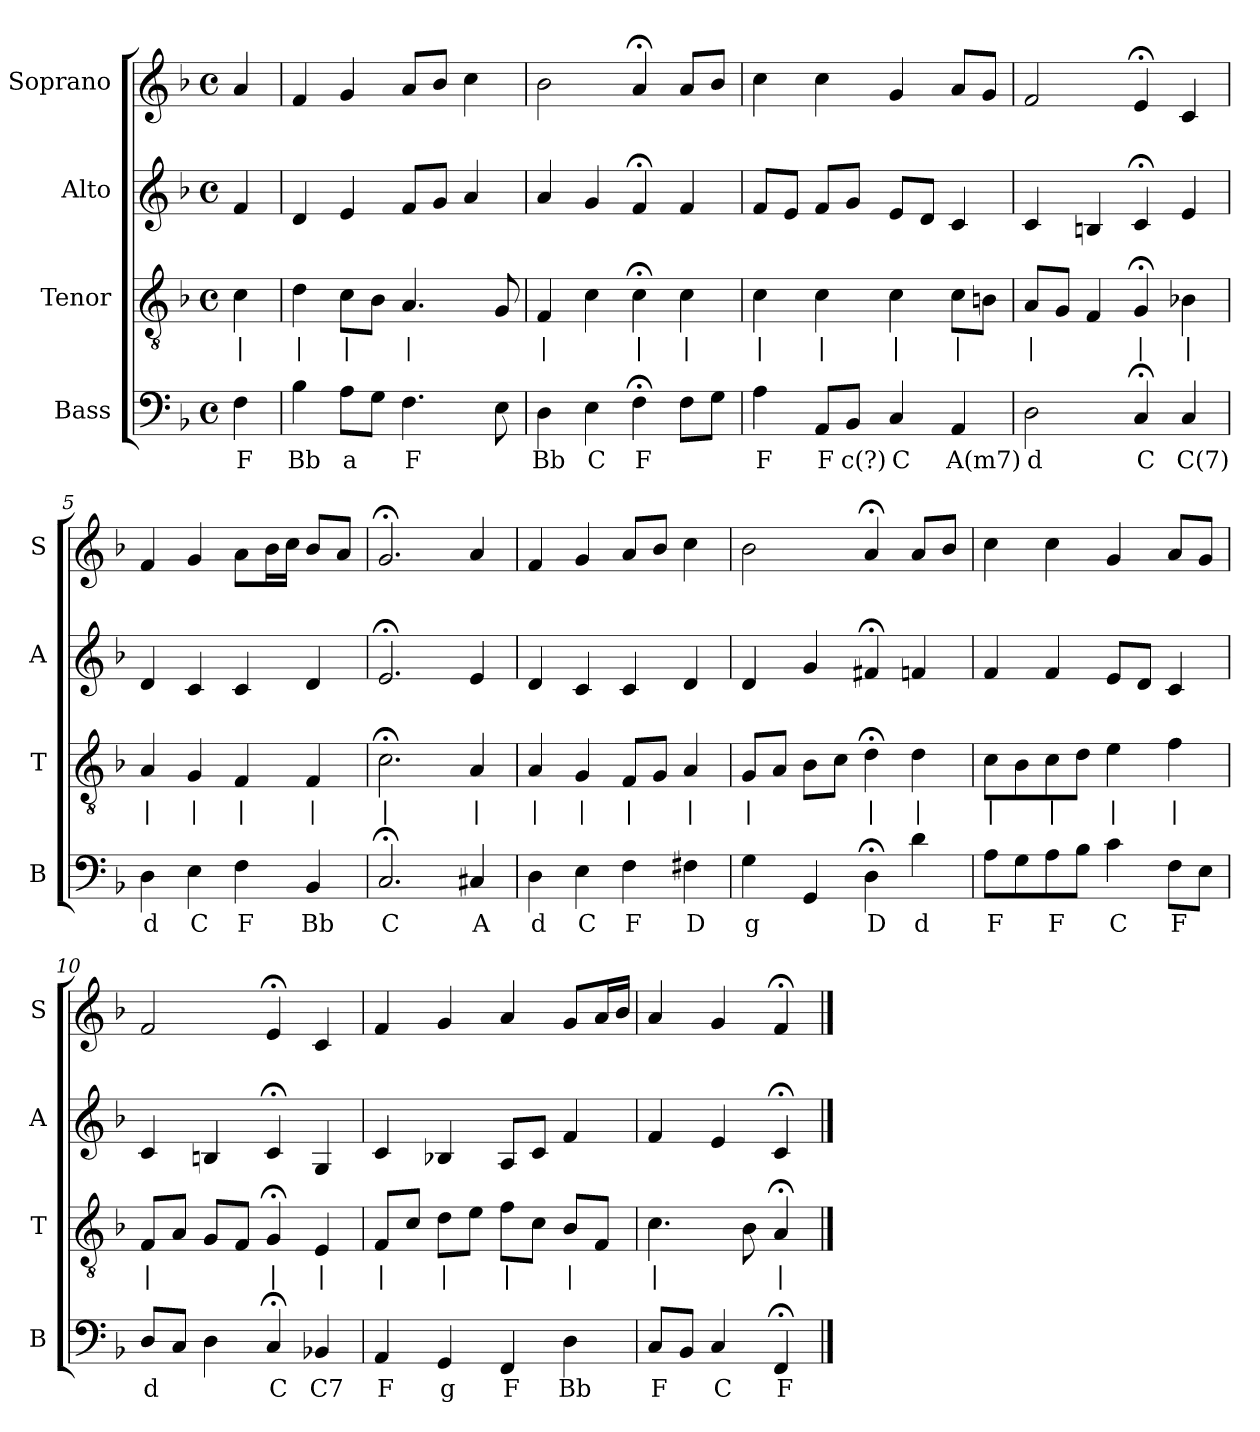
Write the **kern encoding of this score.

**kern	**text	**kern	**text	**kern	**kern
*part4	*part4	*part3	*part3	*part2	*part1
*staff4	*staff4	*staff3	*staff3	*staff2	*staff1
*I"Bass	*	*I"Tenor	*	*I"Alto	*I"Soprano
*I'B	*	*I'T	*	*I'A	*I'S
*clefF4	*	*clefGv2	*	*clefG2	*clefG2
*k[b-]	*	*k[b-]	*	*k[b-]	*k[b-]
*F:	*	*F:	*	*F:	*F:
*M4/4	*	*M4/4	*	*M4/4	*M4/4
*met(c)	*	*met(c)	*	*met(c)	*met(c)
*MM100	*	*MM100	*	*MM100	*MM100
=	=	=	=	=	=
4F	F	4c	|	4f	4a
=1	=1	=1	=1	=1	=1
4B-	Bb	4d	|	4d	4f
8AL	a	8cL	|	4e	4g
8GJ	.	8B-J	.	.	.
4.F	F	4.A	|	8fL	8aL
.	.	.	.	8gJ	8b-J
.	.	.	.	4a	4cc
8E	.	8G	.	.	.
=2	=2	=2	=2	=2	=2
4D	Bb	4F	|	4a	2b-
4E	C	4c	.	4g	.
4F;<	F	4c;<	|	4f;<	4a;<
8FL	.	4c	|	4f	8aL
8GJ	.	.	.	.	8b-J
=3	=3	=3	=3	=3	=3
4A	F	4c	|	8fL	4cc
.	.	.	.	8eJ	.
8AAL	F	4c	|	8fL	4cc
8BB-J	c(?)	.	.	8gJ	.
4C	C	4c	|	8eL	4g
.	.	.	.	8dJ	.
4AA	A(m7)	8cL	|	4c	8aL
.	.	8BnJ	.	.	8gJ
=4	=4	=4	=4	=4	=4
2D	d	8AL	|	4c	2f
.	.	8GJ	.	.	.
.	.	4F	.	4Bn	.
4C;<	C	4G;<	|	4c;<	4e;<
4C	C(7)	4B-X	|	4e	4c
=5	=5	=5	=5	=5	=5
4D	d	4A	|	4d	4f
4E	C	4G	|	4c	4g
4F	F	4F	|	4c	8aL
.	.	.	.	.	16b-L
.	.	.	.	.	16ccJJ
4BB-	Bb	4F	|	4d	8b-L
.	.	.	.	.	8aJ
=6	=6	=6	=6	=6	=6
2.C;<	C	2.c;<	|	2.e;<	2.g;<
4C#X	A	4A	|	4e	4a
=7	=7	=7	=7	=7	=7
4D	d	4A	|	4d	4f
4E	C	4G	|	4c	4g
4F	F	8FL	|	4c	8aL
.	.	8GJ	.	.	8b-J
4F#X	D	4A	|	4d	4cc
=8	=8	=8	=8	=8	=8
4G	g	8GL	|	4d	2b-
.	.	8AJ	.	.	.
4GG	.	8B-L	.	4g	.
.	.	8cJ	.	.	.
4D;<	D	4d;<	|	4f#X;<	4a;<
4d	d	4d	|	4fn	8aL
.	.	.	.	.	8b-J
=9	=9	=9	=9	=9	=9
8AL	F	8cL	|	4f	4cc
8G	.	8B-	.	.	.
8A	F	8c	|	4f	4cc
8B-J	.	8dJ	.	.	.
4c	C	4e	|	8eL	4g
.	.	.	.	8dJ	.
8FL	F	4f	|	4c	8aL
8EJ	.	.	.	.	8gJ
=10	=10	=10	=10	=10	=10
8DL	d	8FL	|	4c	2f
8CJ	.	8AJ	.	.	.
4D	.	8GL	.	4Bn	.
.	.	8FJ	.	.	.
4C;<	C	4G;<	|	4c;<	4e;<
4BB-X	C7	4E	|	4G	4c
=11	=11	=11	=11	=11	=11
4AA	F	8FL	|	4c	4f
.	.	8cJ	.	.	.
4GG	g	8dL	|	4B-X	4g
.	.	8eJ	.	.	.
4FF	F	8fL	|	8AL	4a
.	.	8cJ	.	8cJ	.
4D	Bb	8B-L	|	4f	8gL
.	.	8FJ	.	.	16aL
.	.	.	.	.	16b-JJ
=12	=12	=12	=12	=12	=12
8CL	F	4.c	|	4f	4a
8BB-J	.	.	.	.	.
4C	C	.	.	4e	4g
.	.	8B-	.	.	.
4FF;<	F	4A;<	|	4c;<	4f;<
==	==	==	==	==	==
*-	*-	*-	*-	*-	*-
